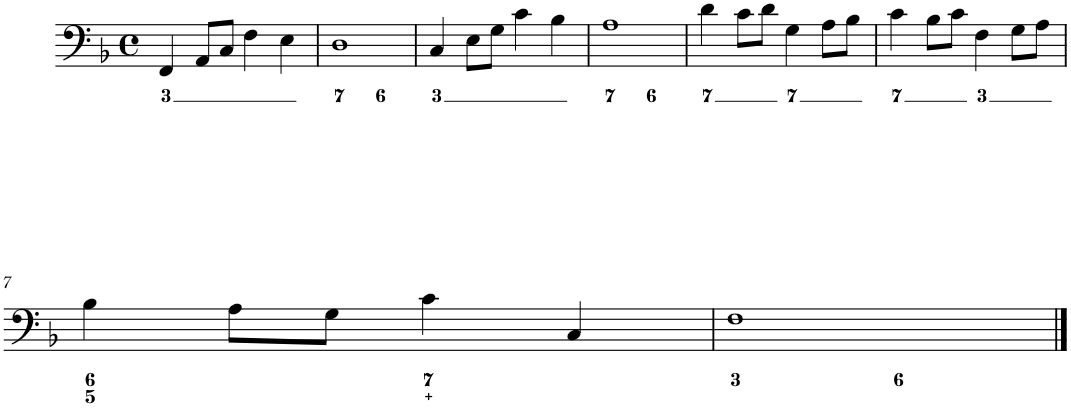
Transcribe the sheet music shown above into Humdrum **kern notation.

**kern
*part1
*staff1
*I"Piano
*I'Pno.
*clefF4
*k[b-]
*M4/4
*met(c)
=1
4FF/
8AA/L
8C/J
4F\
4E\
=2
1D
=3
4C/
8E\L
8G\J
4c\
4B-\
=4
1A
=5
4d\
8c\L
8d\J
4G\
8A\L
8B-\J
=6
4c\
8B-\L
8c\J
4F\
8G\L
8A\J
!!LO:LB:g=z
=7
4B-\
8A\L
8G\J
4c\
4C/
=8
1F
==
*-
